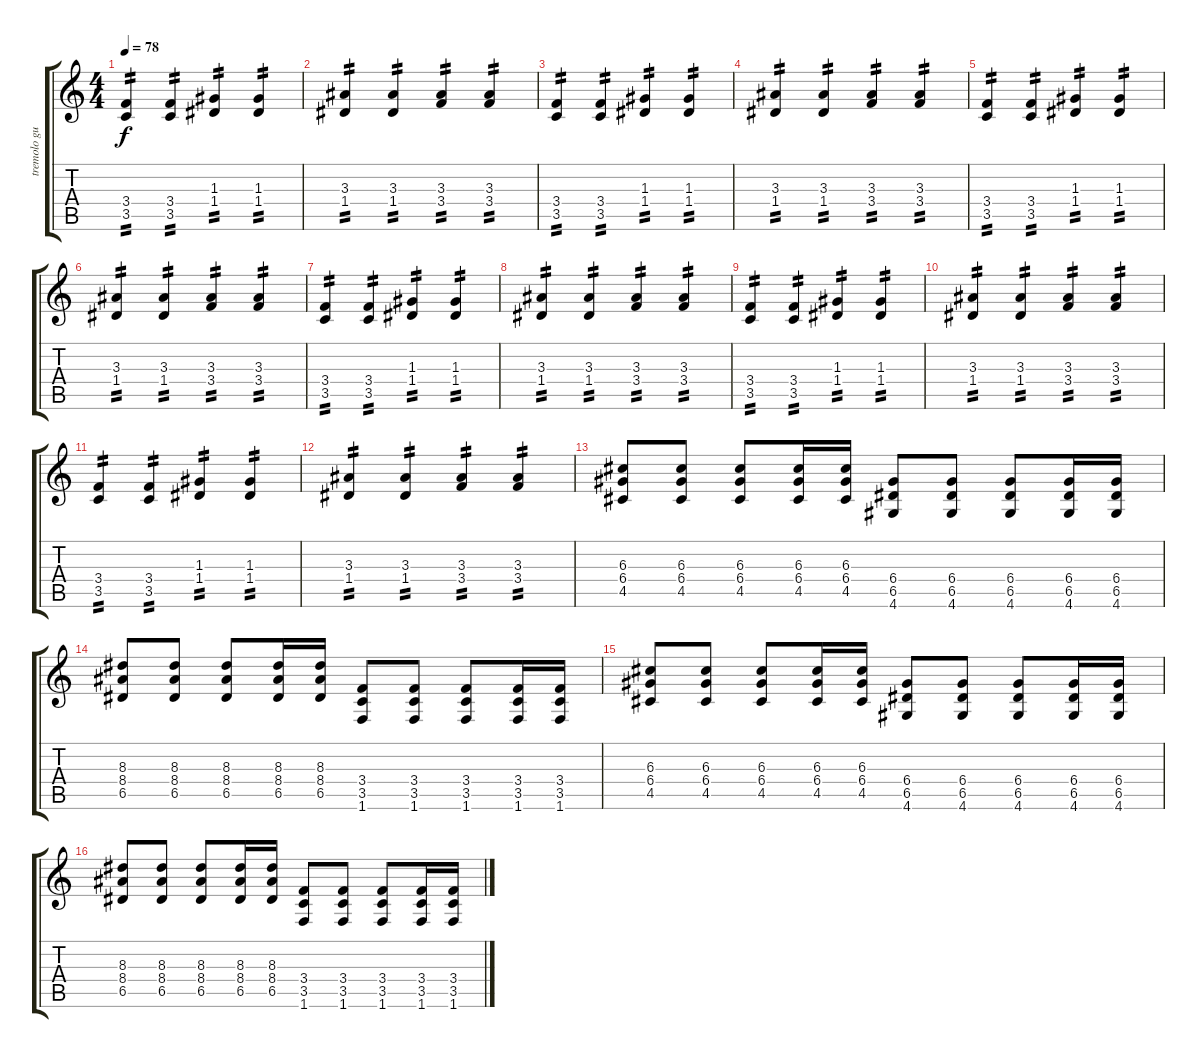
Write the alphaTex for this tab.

\track ("tremolo guitar" "tremolo gu") {instrument overdrivenguitar}
\staff {score tabs}
\tuning (E4 B3 G3 D3 A2 E2) {hide}
\ts (4 4)
\tempo 78
\clef g2
\ks c
(3.4 3.5).4{tp 2 dy f} (3.4 3.5).4{tp 2} (1.3 1.4).4{tp 2} (1.3 1.4).4{tp 2} |
(3.3 1.4).4{tp 2} (3.3 1.4).4{tp 2} (3.3 3.4).4{tp 2} (3.3 3.4).4{tp 2} |
(3.4 3.5).4{tp 2} (3.4 3.5).4{tp 2} (1.3 1.4).4{tp 2} (1.3 1.4).4{tp 2} |
(3.3 1.4).4{tp 2} (3.3 1.4).4{tp 2} (3.3 3.4).4{tp 2} (3.3 3.4).4{tp 2} |
(3.4 3.5).4{tp 2} (3.4 3.5).4{tp 2} (1.3 1.4).4{tp 2} (1.3 1.4).4{tp 2} |
(3.3 1.4).4{tp 2} (3.3 1.4).4{tp 2} (3.3 3.4).4{tp 2} (3.3 3.4).4{tp 2} |
(3.4 3.5).4{tp 2} (3.4 3.5).4{tp 2} (1.3 1.4).4{tp 2} (1.3 1.4).4{tp 2} |
(3.3 1.4).4{tp 2} (3.3 1.4).4{tp 2} (3.3 3.4).4{tp 2} (3.3 3.4).4{tp 2} |
(3.4 3.5).4{tp 2} (3.4 3.5).4{tp 2} (1.3 1.4).4{tp 2} (1.3 1.4).4{tp 2} |
(3.3 1.4).4{tp 2} (3.3 1.4).4{tp 2} (3.3 3.4).4{tp 2} (3.3 3.4).4{tp 2} |
(3.4 3.5).4{tp 2} (3.4 3.5).4{tp 2} (1.3 1.4).4{tp 2} (1.3 1.4).4{tp 2} |
(3.3 1.4).4{tp 2} (3.3 1.4).4{tp 2} (3.3 3.4).4{tp 2} (3.3 3.4).4{tp 2} |
(6.3 6.4 4.5).8 (6.3 6.4 4.5).8 (6.3 6.4 4.5).8 (6.3 6.4 4.5).16 (6.3 6.4 4.5).16 (6.4 6.5 4.6).8 (6.4 6.5 4.6).8 (6.4 6.5 4.6).8 (6.4 6.5 4.6).16 (6.4 6.5 4.6).16 |
(8.3 8.4 6.5).8 (8.3 8.4 6.5).8 (8.3 8.4 6.5).8 (8.3 8.4 6.5).16 (8.3 8.4 6.5).16 (3.4 3.5 1.6).8 (3.4 3.5 1.6).8 (3.4 3.5 1.6).8 (3.4 3.5 1.6).16 (3.4 3.5 1.6).16 |
(6.3 6.4 4.5).8 (6.3 6.4 4.5).8 (6.3 6.4 4.5).8 (6.3 6.4 4.5).16 (6.3 6.4 4.5).16 (6.4 6.5 4.6).8 (6.4 6.5 4.6).8 (6.4 6.5 4.6).8 (6.4 6.5 4.6).16 (6.4 6.5 4.6).16 |
(8.3 8.4 6.5).8 (8.3 8.4 6.5).8 (8.3 8.4 6.5).8 (8.3 8.4 6.5).16 (8.3 8.4 6.5).16 (3.4 3.5 1.6).8 (3.4 3.5 1.6).8 (3.4 3.5 1.6).8 (3.4 3.5 1.6).16 (3.4 3.5 1.6).16
